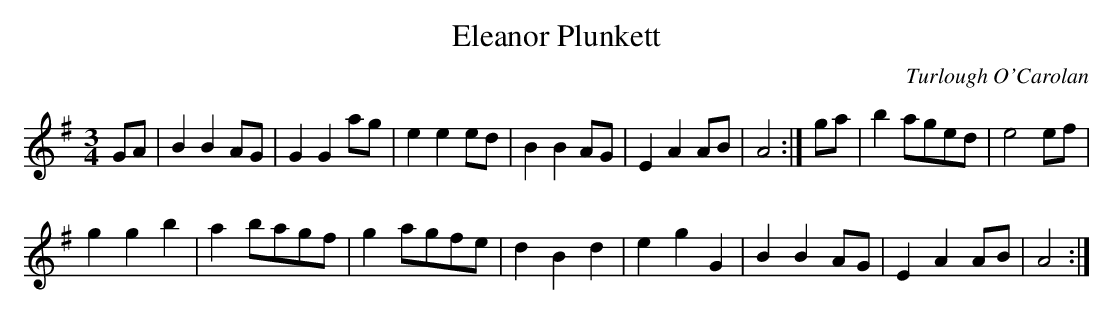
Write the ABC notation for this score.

X:1
T:Eleanor Plunkett
M:3/4
L:1/4
C:Turlough O'Carolan
K:G
G/A/|B B A/G/|G G a/g/|e e e/d/|B B A/G/|\
E A A/B/|A2:|]g/a/|b a/g/e/d/|e2 e/f/|
g g b|a b/a/g/f/|g a/g/f/e/|d B d|\
e g G|B B A/G/|E A A/B/|A2:|]
